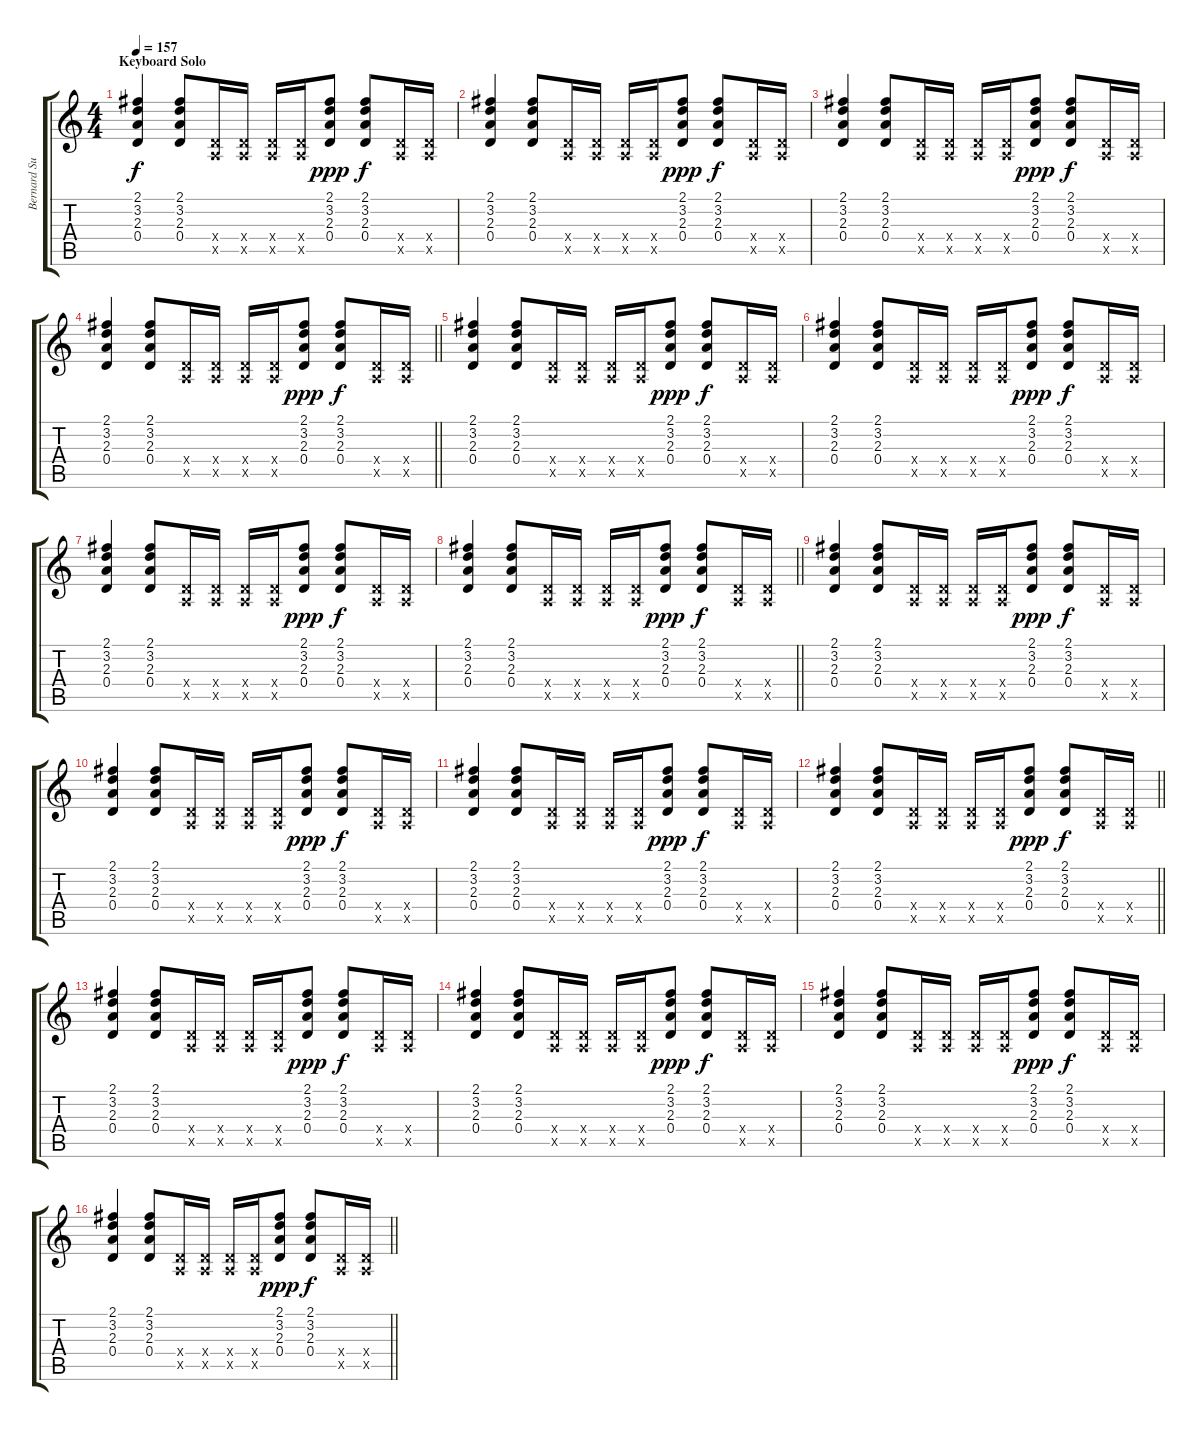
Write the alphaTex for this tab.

\track ("Bernard Sumner" "Bernard Su") {instrument overdrivenguitar}
\staff {score tabs}
\tuning (E4 B3 G3 D3 A2 E2) {hide}
\ts (4 4)
\section ("" "Keyboard Solo")
\tempo 157
\clef g2
\ks c
(2.1 3.2 2.3 0.4).4{dy f} (2.1 3.2 2.3 0.4).8 (0.4{x} 0.5{x}).16 (0.4{x} 0.5{x}).16 (0.4{x} 0.5{x}).16 (0.4{x} 0.5{x}).16 (2.1 3.2 2.3 0.4).8{dy ppp} (2.1 3.2 2.3 0.4).8{dy f} (0.4{x} 0.5{x}).16 (0.4{x} 0.5{x}).16 |
(2.1 3.2 2.3 0.4).4 (2.1 3.2 2.3 0.4).8 (0.4{x} 0.5{x}).16 (0.4{x} 0.5{x}).16 (0.4{x} 0.5{x}).16 (0.4{x} 0.5{x}).16 (2.1 3.2 2.3 0.4).8{dy ppp} (2.1 3.2 2.3 0.4).8{dy f} (0.4{x} 0.5{x}).16 (0.4{x} 0.5{x}).16 |
(2.1 3.2 2.3 0.4).4 (2.1 3.2 2.3 0.4).8 (0.4{x} 0.5{x}).16 (0.4{x} 0.5{x}).16 (0.4{x} 0.5{x}).16 (0.4{x} 0.5{x}).16 (2.1 3.2 2.3 0.4).8{dy ppp} (2.1 3.2 2.3 0.4).8{dy f} (0.4{x} 0.5{x}).16 (0.4{x} 0.5{x}).16 |
\barLineRight lightlight
(2.1 3.2 2.3 0.4).4 (2.1 3.2 2.3 0.4).8 (0.4{x} 0.5{x}).16 (0.4{x} 0.5{x}).16 (0.4{x} 0.5{x}).16 (0.4{x} 0.5{x}).16 (2.1 3.2 2.3 0.4).8{dy ppp} (2.1 3.2 2.3 0.4).8{dy f} (0.4{x} 0.5{x}).16 (0.4{x} 0.5{x}).16 |
(2.1 3.2 2.3 0.4).4 (2.1 3.2 2.3 0.4).8 (0.4{x} 0.5{x}).16 (0.4{x} 0.5{x}).16 (0.4{x} 0.5{x}).16 (0.4{x} 0.5{x}).16 (2.1 3.2 2.3 0.4).8{dy ppp} (2.1 3.2 2.3 0.4).8{dy f} (0.4{x} 0.5{x}).16 (0.4{x} 0.5{x}).16 |
(2.1 3.2 2.3 0.4).4 (2.1 3.2 2.3 0.4).8 (0.4{x} 0.5{x}).16 (0.4{x} 0.5{x}).16 (0.4{x} 0.5{x}).16 (0.4{x} 0.5{x}).16 (2.1 3.2 2.3 0.4).8{dy ppp} (2.1 3.2 2.3 0.4).8{dy f} (0.4{x} 0.5{x}).16 (0.4{x} 0.5{x}).16 |
(2.1 3.2 2.3 0.4).4 (2.1 3.2 2.3 0.4).8 (0.4{x} 0.5{x}).16 (0.4{x} 0.5{x}).16 (0.4{x} 0.5{x}).16 (0.4{x} 0.5{x}).16 (2.1 3.2 2.3 0.4).8{dy ppp} (2.1 3.2 2.3 0.4).8{dy f} (0.4{x} 0.5{x}).16 (0.4{x} 0.5{x}).16 |
\barLineRight lightlight
(2.1 3.2 2.3 0.4).4 (2.1 3.2 2.3 0.4).8 (0.4{x} 0.5{x}).16 (0.4{x} 0.5{x}).16 (0.4{x} 0.5{x}).16 (0.4{x} 0.5{x}).16 (2.1 3.2 2.3 0.4).8{dy ppp} (2.1 3.2 2.3 0.4).8{dy f} (0.4{x} 0.5{x}).16 (0.4{x} 0.5{x}).16 |
(2.1 3.2 2.3 0.4).4 (2.1 3.2 2.3 0.4).8 (0.4{x} 0.5{x}).16 (0.4{x} 0.5{x}).16 (0.4{x} 0.5{x}).16 (0.4{x} 0.5{x}).16 (2.1 3.2 2.3 0.4).8{dy ppp} (2.1 3.2 2.3 0.4).8{dy f} (0.4{x} 0.5{x}).16 (0.4{x} 0.5{x}).16 |
(2.1 3.2 2.3 0.4).4 (2.1 3.2 2.3 0.4).8 (0.4{x} 0.5{x}).16 (0.4{x} 0.5{x}).16 (0.4{x} 0.5{x}).16 (0.4{x} 0.5{x}).16 (2.1 3.2 2.3 0.4).8{dy ppp} (2.1 3.2 2.3 0.4).8{dy f} (0.4{x} 0.5{x}).16 (0.4{x} 0.5{x}).16 |
(2.1 3.2 2.3 0.4).4 (2.1 3.2 2.3 0.4).8 (0.4{x} 0.5{x}).16 (0.4{x} 0.5{x}).16 (0.4{x} 0.5{x}).16 (0.4{x} 0.5{x}).16 (2.1 3.2 2.3 0.4).8{dy ppp} (2.1 3.2 2.3 0.4).8{dy f} (0.4{x} 0.5{x}).16 (0.4{x} 0.5{x}).16 |
\barLineRight lightlight
(2.1 3.2 2.3 0.4).4 (2.1 3.2 2.3 0.4).8 (0.4{x} 0.5{x}).16 (0.4{x} 0.5{x}).16 (0.4{x} 0.5{x}).16 (0.4{x} 0.5{x}).16 (2.1 3.2 2.3 0.4).8{dy ppp} (2.1 3.2 2.3 0.4).8{dy f} (0.4{x} 0.5{x}).16 (0.4{x} 0.5{x}).16 |
(2.1 3.2 2.3 0.4).4 (2.1 3.2 2.3 0.4).8 (0.4{x} 0.5{x}).16 (0.4{x} 0.5{x}).16 (0.4{x} 0.5{x}).16 (0.4{x} 0.5{x}).16 (2.1 3.2 2.3 0.4).8{dy ppp} (2.1 3.2 2.3 0.4).8{dy f} (0.4{x} 0.5{x}).16 (0.4{x} 0.5{x}).16 |
(2.1 3.2 2.3 0.4).4 (2.1 3.2 2.3 0.4).8 (0.4{x} 0.5{x}).16 (0.4{x} 0.5{x}).16 (0.4{x} 0.5{x}).16 (0.4{x} 0.5{x}).16 (2.1 3.2 2.3 0.4).8{dy ppp} (2.1 3.2 2.3 0.4).8{dy f} (0.4{x} 0.5{x}).16 (0.4{x} 0.5{x}).16 |
(2.1 3.2 2.3 0.4).4 (2.1 3.2 2.3 0.4).8 (0.4{x} 0.5{x}).16 (0.4{x} 0.5{x}).16 (0.4{x} 0.5{x}).16 (0.4{x} 0.5{x}).16 (2.1 3.2 2.3 0.4).8{dy ppp} (2.1 3.2 2.3 0.4).8{dy f} (0.4{x} 0.5{x}).16 (0.4{x} 0.5{x}).16 |
\barLineRight lightlight
(2.1 3.2 2.3 0.4).4 (2.1 3.2 2.3 0.4).8 (0.4{x} 0.5{x}).16 (0.4{x} 0.5{x}).16 (0.4{x} 0.5{x}).16 (0.4{x} 0.5{x}).16 (2.1 3.2 2.3 0.4).8{dy ppp} (2.1 3.2 2.3 0.4).8{dy f} (0.4{x} 0.5{x}).16 (0.4{x} 0.5{x}).16
